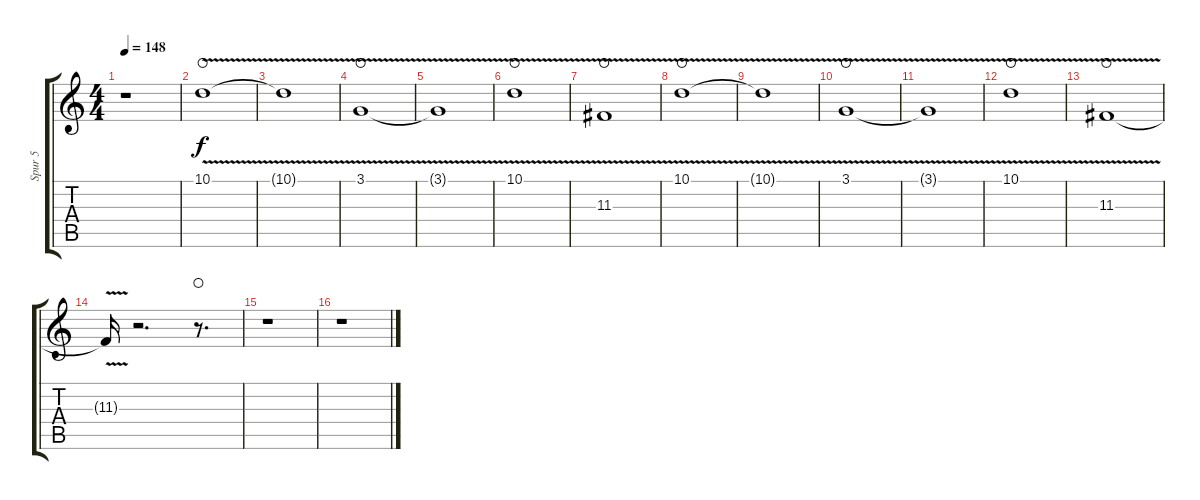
\track ("Spur 5" "Spur 5") {instrument lead2sawtooth}
\staff {score tabs}
\tuning (E4 B3 G3 D3 A2 E2) {hide}
\ts (4 4)
\tempo 148
\clef g2
\ks c
r.1{dy f} |
10.1{v}.1{waho} |
10.1{t}.1 |
3.1{v}.1{waho} |
3.1{t}.1 |
10.1{v}.1{waho} |
11.3{v}.1{waho} |
10.1{v}.1{waho} |
10.1{t}.1 |
3.1{v}.1{waho} |
3.1{t}.1 |
10.1{v}.1{waho} |
11.3{v}.1{waho} |
11.3{t}.16 r.2{d} r.8{d waho} |
r.1 |
r.1
